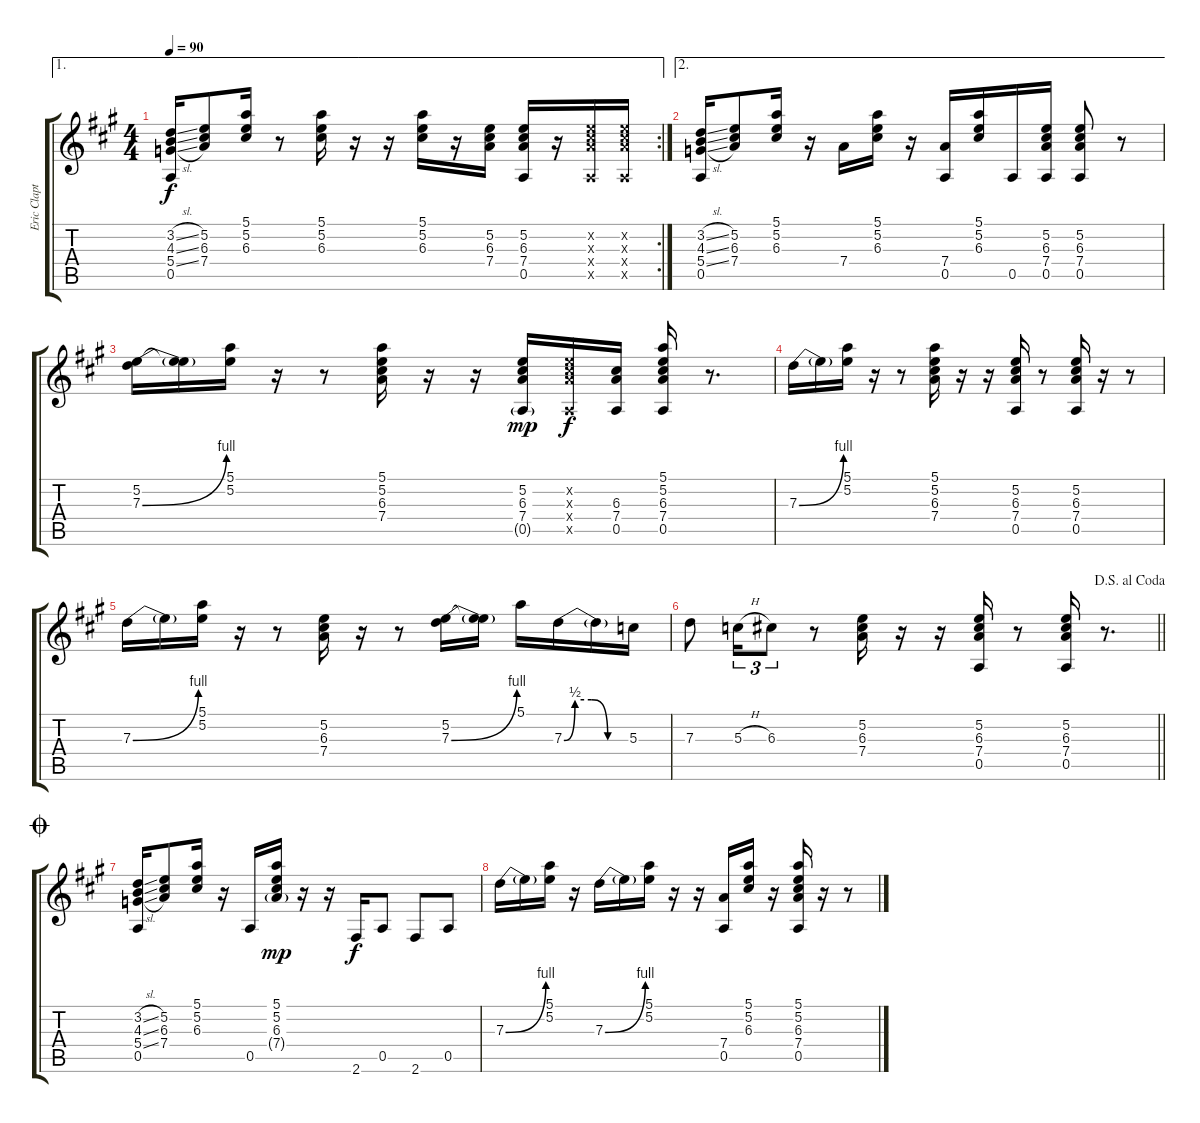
\track ("Eric Clapton - Guitar 1" "Eric Clapt") {instrument electricguitarclean}
\staff {score tabs}
\tuning (E4 B3 G3 D3 A2 E2) {hide}
\ae 1
\rc 2
\ts (4 4)
\tempo 90
\clef g2
\ks a
(3.2{sl} 4.3{sl} 5.4{sl} 0.5).16{dy f} (5.2 6.3 7.4).8 (5.1 5.2 6.3).16 r.8 (5.1 5.2 6.3).16 r.16 r.16 (5.1 5.2 6.3).16 r.16 (5.2 6.3 7.4).16 (5.2 6.3 7.4 0.5).16 r.16 (5.2{x} 6.3{x} 7.4{x} 0.5{x}).16 (5.2{x} 6.3{x} 7.4{x} 0.5{x}).16 |
\ae 2
(3.2{sl} 4.3{sl} 5.4{sl} 0.5).16 (5.2 6.3 7.4).8 (5.1 5.2 6.3).16 r.16 7.4.16 (5.1 5.2 6.3).16 r.16 (7.4 0.5).16 (5.1 5.2 6.3).16 0.5.16 (5.2 6.3 7.4 0.5).16 (5.2 6.3 7.4 0.5).8 r.8 |
(5.2 7.3{be (bend 0 0 60 4)}).16 (5.2{t} 7.3{t}).16 (5.1 5.2).16 r.16 r.8 (5.1 5.2 6.3 7.4).16 r.16 r.16 (5.2 6.3 7.4 0.5{g}).16{dy mp} (5.2{x} 6.3{x} 7.4{x} 0.5{x}).16{dy f} (6.3 7.4 0.5).16 (5.1 5.2 6.3 7.4 0.5).16 r.8{d} |
7.3{be (bend 0 0 60 4)}.16 7.3{t}.16 (5.1 5.2).16 r.16 r.8 (5.1 5.2 6.3 7.4).16 r.16 r.16 (5.2 6.3 7.4 0.5).16 r.8 (5.2 6.3 7.4 0.5).16 r.16 r.8 |
7.3{be (bend 0 0 60 4)}.16 7.3{t}.16 (5.1 5.2).16 r.16 r.8 (5.2 6.3 7.4).16 r.16 r.8 (5.2 7.3{be (bend 0 0 60 4)}).16 (5.2{t} 7.3{t}).16 5.1.16 7.3{be (custom 0 0 10 2 25 2 40 0 60 0)}.16 7.3{t}.16 5.3.16 |
\jump dalsegnoalcoda
\barLineRight lightlight
7.3.8 5.3{h}.16{tu (3 2)} 6.3.8{tu (3 2)} r.8 (5.2 6.3 7.4).16 r.16 r.16 (5.2 6.3 7.4 0.5).16 r.8 (5.2 6.3 7.4 0.5).16 r.8{d} |
\jump coda
(3.2{sl} 4.3{sl} 5.4{sl} 0.5).16 (5.2 6.3 7.4).8 (5.1 5.2 6.3).16 r.16 0.5.16 (5.1 5.2 6.3 7.4{g}).16{dy mp} r.16 r.16 2.6.16{dy f} 0.5.8 2.6.8 0.5.8 |
7.3{be (bend 0 0 60 4)}.16 7.3{t}.16 (5.1 5.2).16 r.16 7.3{be (bend 0 0 60 4)}.16 7.3{t}.16 (5.1 5.2).16 r.16 r.16 (7.4 0.5).16 (5.1 5.2 6.3).16 r.16 (5.1 5.2 6.3 7.4 0.5).16 r.16 r.8
